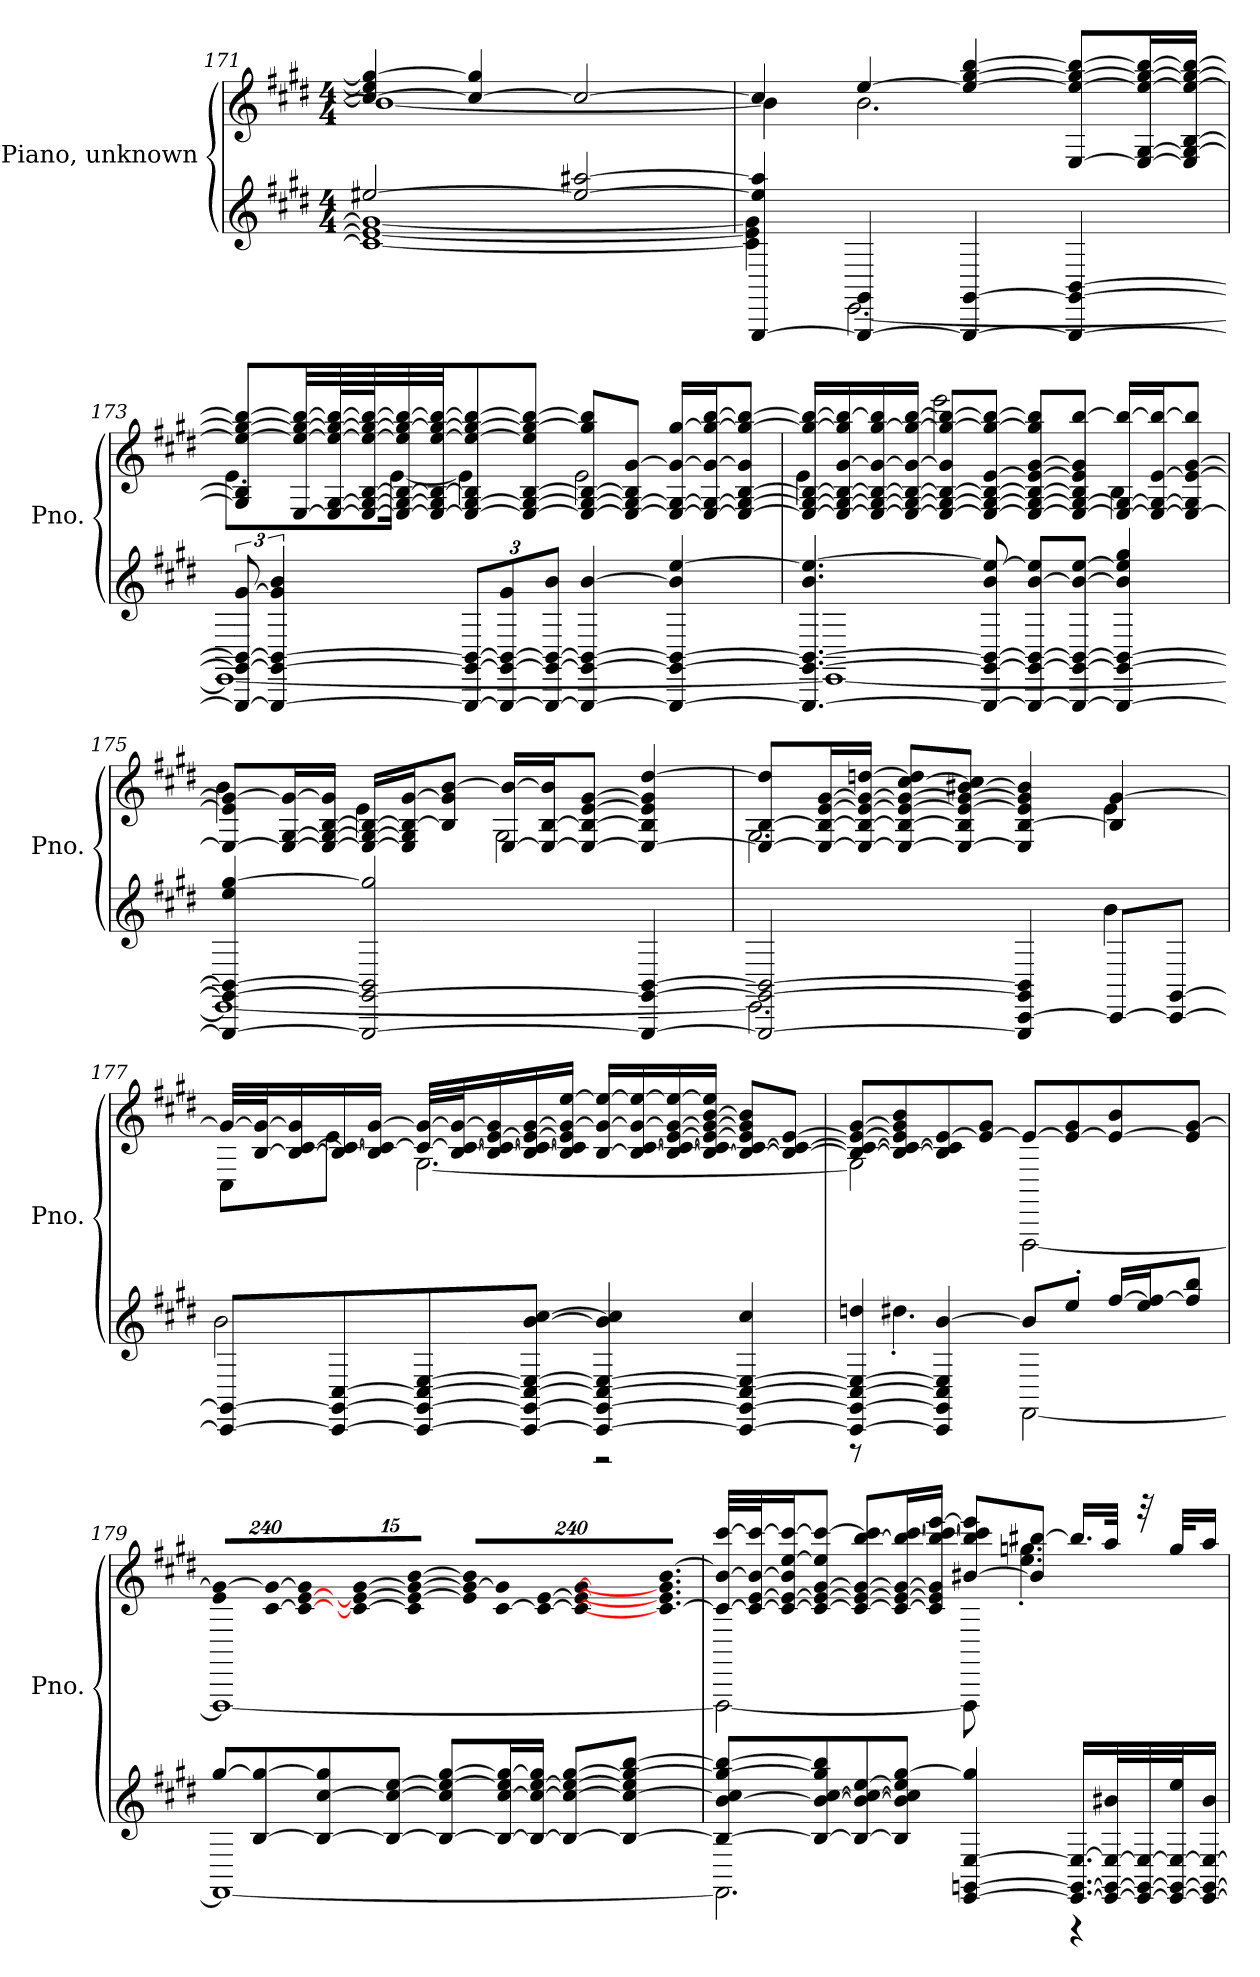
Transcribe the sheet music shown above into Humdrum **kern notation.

**kern	**kern
*part1	*part1
*staff2	*staff1
*I"Piano, unknown	*
*I'Pno.	*
*clefG2	*clefG2
*k[f#c#g#d#]	*k[f#c#g#d#]
*M4/4	*M4/4
=171	=171
*^	*^
[2ee#X/	1c#_ 1e#_ 1g#_	4cc#/_ 4ee#/] 4gg#/_	1b_
.	.	4cc#/_ 4gg#/]	.
2ee#/_ [2aa#X/	.	2cc#/_	.
=172	=172	=172	=172
[4GGG#/ 4ee#/] 4aa#/]	4c#\] 4e#\] 4g#\]	4cc#/]	4b\]
4GGG#/_ 4GG#/	[2.EE\	[4ee/	2.b\
4GGG#/_ [4GG#/	.	4ee/_ [4gg#/ [4bb/	.
4GGG#/_ 4GG#/_ [4BB/	.	[8E/ 8ee/_ 8gg#/_ 8bb/_L	.
.	.	16E/_ [16G#/ 16ee/_ 16gg#/_ 16bb/_L	.
.	.	16E/] 16G#/_ [16B/ 16ee/_ 16gg#/_ 16bb/_JJ	.
!!LO:PB:g=z	!!
=173	=173	=173	=173
12GGG#/_ 12GG#/_ 12BB/_ [12g#/	1EE_	8G#/] 8B/] 8ee/_ 8gg#/_ 8bb/_L	8.e\L
6GGG#/_ 6GG#/_ 6BB/_ 6g#/] 6b/	.	.	.
.	.	[32E/ 32ee/_ 32gg#/_ 32bb/_LL	.
.	.	64E/_ [64G#/ 64ee/_ 64gg#/_ 64bb/_L	.
.	.	64E/_ 64G#/_ [64B/ 64ee/_ 64gg#/_ 64bb/_J	.
.	.	32E/_ 32G#/_ 32B/_ 32ee/] 32gg#/_ 32bb/_	[16e\Jk
.	.	32E/_ 32G#/] 32B/_ [32ee/ 32gg#/_ 32bb/_JJ	.
12GGG#/_ 12GG#/_ 12BB/_L	.	8E/_ [8G#/ 8B/] 8ee/_ 8gg#/_ 8bb/_	4e\]
12GGG#/_ 12GG#/_ 12BB/_ 12g#/	.	.	.
.	.	8E/_ 8G#/_ [8B/ 8ee/] 8gg#/_ 8bb/_J	.
12GGG#/_ 12GG#/_ 12BB/_ 12b/J	.	.	.
4GGG#/_ 4GG#/_ 4BB/_ [4b/	.	8E/_ 8G#/_ 8B/_ 8gg#/] 8bb/]L	2e\
.	.	8E/_ 8G#/_ 8B/] [8g#/J	.
4GGG#/_ 4GG#/_ 4BB/_ 4b/] [4ee/	.	16E/_ 16G#/_ 16g#/_ [16gg#/LL	.
.	.	16E/_ 16G#/_ 16g#/_ 16gg#/_ [16bb/J	.
.	.	8E/_ 8G#/_ [8B/ 8g#/] 8gg#/_ 8bb/_J	.
=174	=174	=174	=174
4.GGG#/_ 4.GG#/_ 4.BB/_ 4.b/ 4.ee/_	1EE_	16E/_ 16G#/_ 16B/_ 16gg#/_ 16bb/_LL	4e\
.	.	16E/_ 16G#/_ 16B/_ [16g#/ 16gg#/] 16bb/_	.
.	.	16E/_ 16G#/_ 16B/_ 16g#/_ [16gg#/ 16bb/]	.
.	.	16E/_ 16G#/_ 16B/_ 16g#/_ 16gg#/_ [16bb/JJ	.
.	.	8E/_ 8G#/_ 8B/_ 8g#/] 8gg#/_ 8bb/_L	2eee\
8GGG#/_ 8GG#/_ 8BB/_ 8b/ 8ee/_	.	8E/_ 8G#/_ 8B/_ [8e/ 8gg#/_ 8bb/_J	.
8GGG#/_ 8GG#/_ 8BB/_ [8b/ 8ee/]L	.	8E/_ 8G#/_ 8B/_ 8e/_ [8g#/ 8gg#/] 8bb/]L	.
8GGG#/_ 8GG#/_ 8BB/_ 8b/_ [8ee/J	.	8E/_ 8G#/_ 8B/] 8e/] 8g#/] [8bb/J	.
4GGG#/_ 4GG#/_ 4BB/_ 4b/] 4ee/] 4gg#/	.	16E/_ 16G#/_ 16bb/_LL	4B\
.	.	16E/_ 16G#/_ [16e/ 16bb/_J	.
.	.	8E/_ 8G#/] 8e/_ [8g#/ 8bb/]J	.
!!LO:LB:g=z	!!
=175	=175	=175	=175
4GGG#/_ 4GG#/_ 4BB/_ 4ee/ [4gg#/	1EE_	8E/_ 8e/] 8g#/_L	4b\
.	.	16E/_ [16G#/ 16g#/_L	.
.	.	16E/_ 16G#/_ [16B/ 16g#/]JJ	.
2GGG#/_ 2GG#/_ 2BB/] 2gg#/]	.	16E/_ 16G#/_ 16B/_LL	4e\
.	.	16E/] 16G#/] 16B/_ [16g#/J	.
.	.	8B/] 8g#/] [8b/J	.
.	.	[16E/ 16b/_LL	2G#\
.	.	16E/_ [16B/ 16b/]J	.
.	.	8E/_ 8B/_ [8e/ [8g#/J	.
4GGG#/_ 4GG#/_ [4BB/	.	4E/_ 4B/] 4e/] 4g#/] [4dd#/	.
=176	=176	=176	=176
2GGG#/_ 2GG#/_ 2BB/_	2.EE\]	8E/_ [8B/ 8dd#/]L	2.G#\
.	.	16E/_ 16B/_ [16e/ [16g#/L	.
.	.	16E/_ 16B/_ 16e/_ 16g#/_ [16ddn/JJ	.
.	.	8E/_ 8B/_ 8e/_ 8g#/_ [8cc#/ 8dd/]L	.
.	.	8E/_ 8B/] 8e/_ 8g#/_ [8b#X/ 8cc#/]J	.
4GGG#/] [4CC#/ 4GG#/] 4BB/]	.	4E/] [4B/ 4e/] 4g#/] 4b#/]	.
8CC#/L_	4b\	4B/] [4g#/	4e\
8CC#/_ [8GG#/J	.	.	.
!!LO:LB:g=z	!!
=177	=177	=177	=177
8CC#/_ 8GG#/_L	2b\	32g#/LLL_	8C#\L
.	.	[32B/ 32g#/_J	.
.	.	16B/_ [16c#/ 16g#/]	.
8CC#/_ 8GG#/_ [8C#/	.	16B/_ 16c#/_	8e\J
.	.	16B/] 16c#/_ [16g#/JJ	.
8CC#/_ 8GG#/_ 8C#/_ [8E/	.	32c#/_ 32g#/_LLL	[2.G#\
.	.	[32B/ 32c#/_ 32g#/_J	.
.	.	16B/_ 16c#/_ [16e/ 16g#/]	.
8CC#/_ 8GG#/_ 8C#/_ 8E/_ [8b/ [8cc#/J	.	16B/_ 16c#/_ 16e/_ [16g#/	.
.	.	16B/] 16c#/] 16e/] 16g#/_ [16ee/JJ	.
4CC#/_ 4GG#/_ 4C#/_ 4E/_ 4b/] 4cc#/]	2r	[16B/ 16g#/_ 16ee/_LL	.
.	.	16B/_ [16c#/ 16g#/_ 16ee/_	.
.	.	16B/_ 16c#/_ [16e/ 16g#/_ 16ee/_	.
.	.	16B/_ 16c#/] 16e/_ 16g#/_ [16b/ 16ee/]JJ	.
4CC#/_ 4GG#/_ 4C#/_ 4E/_ 4cc#/	.	8B/_ [8c#/ 8e/] 8g#/] 8b/]L	.
.	.	8B/_ 8c#/_ [8e/J	.
!!LO:LB:g=z	!!
=178	=178	=178	=178
4CC#/_ 4GG#/_ 4C#/_ 4E/_ 4ddn/	8r	8B/_ 8c#/_ 8e/_ [8g#/L	2G#\]
.	4.dd#X'\	8B/_ 8c#/_ 8e/] 8g#/] 8b/	.
4CC#/] 4GG#/] 4C#/] 4E/] [4b/	.	8B/] 8c#/] [8e/	.
.	.	8e/_ 8g#/J	.
8b/L]	[2FF#\	8e/L_	[2FFF#\
8ee'/J	.	8e/_ 8g#/	.
[16ff#/LL	.	8e/_ 8b/	.
16ee/ 16ff#/_J	.	.	.
8ff#/] 8bb/J	.	8e/] [8g#/J	.
=179	=179	=179	=179
*	*	*Xbrackettup	*
!	!	!LO:N:vis=8	!
[8gg#/L	1FF#_	960%137e/ 960%137g#/_L	1FFF#_
[8B/ 8gg#/_	.	.	.
!	!	!LO:N:vis=16	!
.	.	[1920%137c#/ 1920%137g#/_L	.
!	!	!LO:N:vis=16	!
.	.	1920%137c#/_ [1920%137e/ 1920%137g#/]	.
8B/_ [8cc#/ 8gg#/]	.	.	.
.	.	1920ryy	.
!	!	!LO:N:vis=16	!
.	.	1920%137c#/_ 1920%137e/_ [1920%137g#/J	.
!	!	!LO:N:vis=8	!
.	.	960%137c#/] 960%137e/_ 960%137g#/_ [960%137b/J	.
8B/_ 8cc#/_ [8ee/J	.	.	.
!	!	!LO:N:vis=16	!
8B/_ 8cc#/] 8ee/_ [8gg#/L	.	1920%137e/] 1920%137g#/_ 1920%137b/]LL	.
!	!	!LO:N:vis=16	!
.	.	[1920%137c#/ 1920%137g#/]	.
16B/_ [16cc#/ 16ee/] 16gg#/_L	.	.	.
!	!	!LO:N:vis=16	!
.	.	1920%137c#/_ [1920%137e/	.
16B/_ 16cc#/_ [16ee/ 16gg#/]JJ	.	.	.
!	!	!LO:N:vis=16	!
.	.	1920%137c#/_ 1920%137e/_ [1920%137g#/J	.
8B/_ 8cc#/_ 8ee/_ [8gg#/L	.	.	.
.	.	1920ryy	.
!	!	!LO:N:vis=8.	!
.	.	640%137c#/_ 640%137e/] 640%137g#/] [640%137b/J	.
8B/_ 8cc#/_ 8ee/] 8gg#/_ [8bb/J	.	.	.
!!LO:LB:g=z	!!
=180	=180	=180	=180
8B/_ [8b/ 8cc#/] 8gg#/_ 8bb/_L	2.FF#\]	32c#/_ 32b/_ [32ccc#/LLL	2FFF#\_
.	.	32c#/_ [32e/ 32b/_ 32ccc#/_J	.
.	.	16c#/_ 16e/_ 16b/] [16ee/ 16ccc#/_J	.
8B/_ 8b/_ [8cc#/ 8gg#/] 8bb/]	.	8c#/_ 8e/_ [8g#/ 8ee/] 8ccc#/_J	.
8B/_ 8b/_ 8cc#/_ [8ee/	.	8c#/_ 8e/_ 8g#/_ [8bb/ 8ccc#/]L	.
8B/] 8b/] 8cc#/] 8ee/] [8gg#/J	.	16c#/_ 16e/_ 16g#/_ 16bb/_ [16ccc#/L	.
.	.	16c#/] 16e/] 16g#/] 16bb/_ 16ccc#/_ [16eee/JJ	.
[4EE/ [4GGn/ [4E/ 4gg#/]	.	[8b#X/ 8bb/] 8ccc#/] 8eee/]L	8FFF#\]
.	.	8b#/] [8bb#X/J	4.ee\' 4.ggn\'
16.EE/_ 16.GG/_ 16.E/_LL	4r	16.bb#/LL]	.
32EE/_ 32GG/_ 32E/_ 32b#X/L	.	32aa/JJk	.
32EE/_ 32GG/_ 32E/_	.	32r	.
32EE/_ 32GG/_ 32E/_ 32ee/J	.	32gg/KLL	.
16EE/_ 16GG/_ 16E/_ 16b#/JJ	.	16aa/JJ	.
*v	*v	*	*
*	*v	*v
=	=
*-	*-
